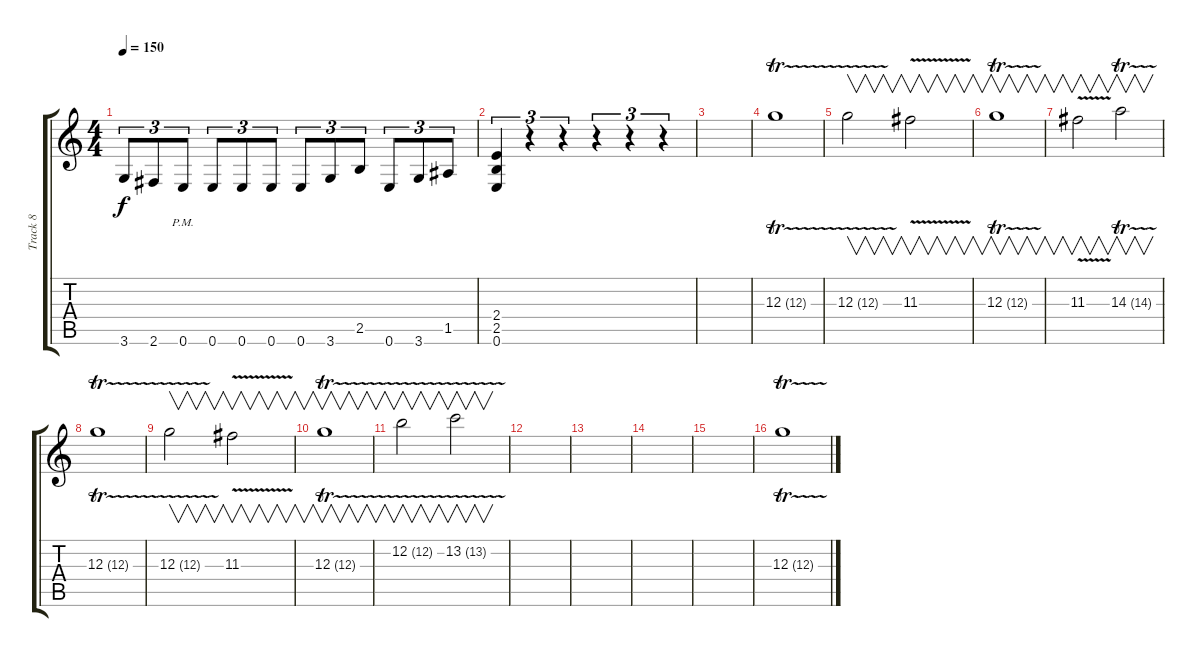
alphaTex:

\track ("Track 8" "Track 8") {instrument distortionguitar}
\staff {score tabs}
\tuning (E4 B3 G3 D3 A2 E2) {hide}
\ts (4 4)
\tempo 150
\clef g2
\ks c
3.6.8{tu (3 2) dy f} 2.6.8{tu (3 2)} 0.6{pm}.8{tu (3 2)} 0.6.8{tu (3 2)} 0.6.8{tu (3 2)} 0.6.8{tu (3 2)} 0.6.8{tu (3 2)} 3.6.8{tu (3 2)} 2.5.8{tu (3 2)} 0.6.8{tu (3 2)} 3.6.8{tu (3 2)} 1.5.8{tu (3 2)} |
(2.4 2.5 0.6).4{tu (3 2)} r.4{tu (3 2)} r.4{tu (3 2)} r.4{tu (3 2)} r.4{tu (3 2)} r.4{tu (3 2)} |
|
12.3{tr (12 16)}.1 |
12.3{tr (12 16)}.2{v} 11.3{v}.2{v} |
12.3{tr (12 16)}.1{v} |
11.3{v}.2{v} 14.3{tr (14 16)}.2{v} |
12.3{tr (12 16)}.1 |
12.3{tr (12 16)}.2{v} 11.3{v}.2{v} |
12.3{tr (12 16)}.1{v} |
12.2{tr (12 16)}.2{v} 13.2{tr (13 16)}.2{v} |
|
|
|
|
12.3{tr (12 16)}.1
